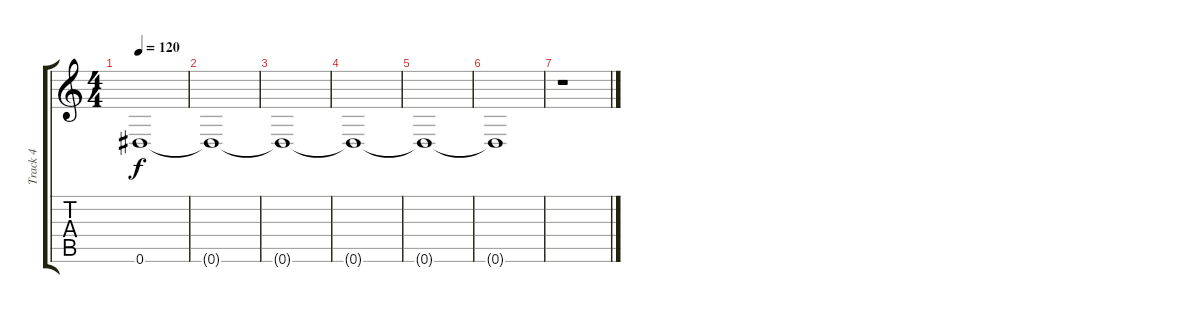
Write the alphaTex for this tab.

\track ("Track 4" "Track 4") {instrument electricguitarjazz}
\staff {score tabs}
\tuning (Eb4 Bb3 Gb3 Db3 Ab2 Eb2) {hide}
\ts (4 4)
\tempo 120
\clef g2
\ks c
0.6{t}.1{dy f} |
0.6{t}.1 |
0.6{t}.1 |
0.6{t}.1 |
0.6{t}.1 |
0.6{t}.1 |
r.1
